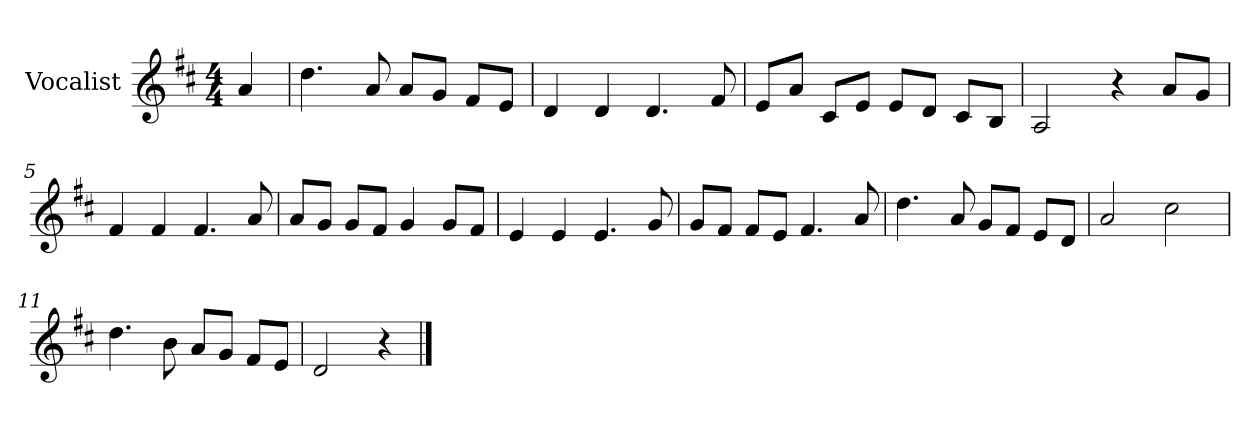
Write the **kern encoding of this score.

**kern
*part1
*staff1
*I"Vocalist
*k[f#c#]
*D:
*M4/4
=
4a
=1
4.dd
8a
8aL
8gJ
8f#L
8eJ
=2
4d
4d
4.d
8f#
=3
8eL
8aJ
8c#L
8eJ
8eL
8dJ
8c#L
8BJ
=4
2A
4r
8aL
8gJ
=5
4f#
4f#
4.f#
8a
=6
8aL
8gJ
8gL
8f#J
4g
8gL
8f#J
=7
4e
4e
4.e
8g
=8
8gL
8f#J
8f#L
8eJ
4.f#
8a
=9
4.dd
8a
8gL
8f#J
8eL
8dJ
=10
2a
2cc#
=11
4.dd
8b
8aL
8gJ
8f#L
8eJ
=12
2d
4r
==
*-
